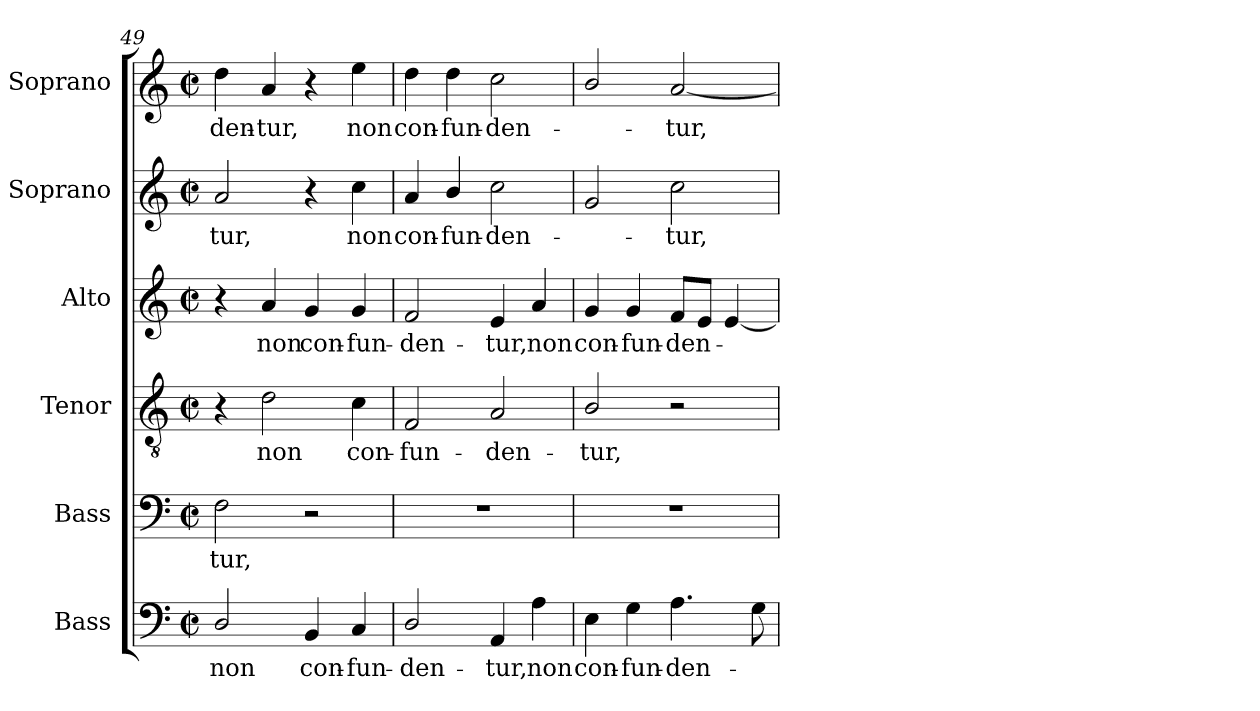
**kern	**text	**kern	**text	**kern	**text	**kern	**text	**kern	**text	**kern	**text
*part6	*part6	*part5	*part5	*part4	*part4	*part3	*part3	*part2	*part2	*part1	*part1
*staff6	*staff6	*staff5	*staff5	*staff4	*staff4	*staff3	*staff3	*staff2	*staff2	*staff1	*staff1
*I"Bass	*	*I"Bass	*	*I"Tenor	*	*I"Alto	*	*I"Soprano	*	*I"Soprano	*
*	*	*	*	*I'Tenor	*	*I'Alto	*	*	*	*	*
*clefF4	*	*clefF4	*	*clefGv2	*	*clefG2	*	*clefG2	*	*clefG2	*
*	*	*	*	*ITrd7c12	*	*	*	*	*	*	*
*k[]	*	*k[]	*	*k[]	*	*k[]	*	*k[]	*	*k[]	*
*C:	*	*C:	*	*C:	*	*C:	*	*C:	*	*C:	*
*M2/2	*	*M2/2	*	*M2/2	*	*M2/2	*	*M2/2	*	*M2/2	*
*met(c|)	*	*met(c|)	*	*met(c|)	*	*met(c|)	*	*met(c|)	*	*met(c|)	*
=49	=49	=49	=49	=49	=49	=49	=49	=49	=49	=49	=49
!	!LO:LY:b:color=#000000	!	!	!	!	!	!	!	!	!	!
!	!	!	!LO:LY:b:color=#000000	!	!	!	!	!	!	!	!
!	!	!	!	!	!	!	!	!	!LO:LY:b:color=#000000	!	!
!	!	!	!	!	!	!	!	!	!	!	!LO:LY:b:color=#000000
2Di/	non	2Fi\	-tur,	4r	.	4r	.	2ai/	-tur,	4ddi\	-den-
!	!	!	!	!	!LO:LY:b:color=#000000	!	!	!	!	!	!
!	!	!	!	!	!	!	!LO:LY:b:color=#000000	!	!	!	!
!	!	!	!	!	!	!	!	!	!	!	!LO:LY:b:color=#000000
.	.	.	.	2Di\	non	4ai/	non	.	.	4ai/	-tur,
!	!LO:LY:b:color=#000000	!	!	!	!	!	!	!	!	!	!
!	!	!	!	!	!	!	!LO:LY:b:color=#000000	!	!	!	!
4BBi/	con-	2r	.	.	.	4gi/	con-	4r	.	4r	.
!	!LO:LY:b:color=#000000	!	!	!	!	!	!	!	!	!	!
!	!	!	!	!	!LO:LY:b:color=#000000	!	!	!	!	!	!
!	!	!	!	!	!	!	!LO:LY:b:color=#000000	!	!	!	!
!	!	!	!	!	!	!	!	!	!LO:LY:b:color=#000000	!	!
!	!	!	!	!	!	!	!	!	!	!	!LO:LY:b:color=#000000
4Ci/	-fun-	.	.	4Ci\	con-	4gi/	-fun-	4cci\	non	4eei\	non
=50	=50	=50	=50	=50	=50	=50	=50	=50	=50	=50	=50
!	!LO:LY:b:color=#000000	!	!	!	!	!	!	!	!	!	!
!	!	!	!	!	!LO:LY:b:color=#000000	!	!	!	!	!	!
!	!	!	!	!	!	!	!LO:LY:b:color=#000000	!	!	!	!
!	!	!	!	!	!	!	!	!	!LO:LY:b:color=#000000	!	!
!	!	!	!	!	!	!	!	!	!	!	!LO:LY:b:color=#000000
2Di/	-den-	1r	.	2FFi/	-fun-	2fi/	-den-	4ai/	con-	4ddi\	con-
!	!	!	!	!	!	!	!	!	!LO:LY:b:color=#000000	!	!
!	!	!	!	!	!	!	!	!	!	!	!LO:LY:b:color=#000000
.	.	.	.	.	.	.	.	4bi/	-fun-	4ddi\	-fun-
!	!LO:LY:b:color=#000000	!	!	!	!	!	!	!	!	!	!
!	!	!	!	!	!LO:LY:b:color=#000000	!	!	!	!	!	!
!	!	!	!	!	!	!	!LO:LY:b:color=#000000	!	!	!	!
!	!	!	!	!	!	!	!	!	!LO:LY:b:color=#000000	!	!
!	!	!	!	!	!	!	!	!	!	!	!LO:LY:b:color=#000000
4AAi/	-tur,	.	.	2AAi/	-den-	4ei/	-tur,	2cci\	-den-	2cci\	-den-
!	!LO:LY:b:color=#000000	!	!	!	!	!	!	!	!	!	!
!	!	!	!	!	!	!	!LO:LY:b:color=#000000	!	!	!	!
4Ai\	non	.	.	.	.	4ai/	non	.	.	.	.
=51	=51	=51	=51	=51	=51	=51	=51	=51	=51	=51	=51
!	!LO:LY:b:color=#000000	!	!	!	!	!	!	!	!	!	!
!	!	!	!	!	!LO:LY:b:color=#000000	!	!	!	!	!	!
!	!	!	!	!	!	!	!LO:LY:b:color=#000000	!	!	!	!
4Ei\	con-	1r	.	2BBi/	-tur,	4gi/	con-	2gi/	.	2bi/	.
!	!LO:LY:b:color=#000000	!	!	!	!	!	!	!	!	!	!
!	!	!	!	!	!	!	!LO:LY:b:color=#000000	!	!	!	!
4Gi\	-fun-	.	.	.	.	4gi/	-fun-	.	.	.	.
!	!LO:LY:b:color=#000000	!	!	!	!	!	!	!	!	!	!
!	!	!	!	!	!	!	!LO:LY:b:color=#000000	!	!	!	!
!	!	!	!	!	!	!	!	!	!LO:LY:b:color=#000000	!	!
!	!	!	!	!	!	!	!	!	!	!	!LO:LY:b:color=#000000
4.Ai\	-den-	.	.	2r	.	8fi/L	-den-	2cci\	-tur,	[<2ai/	-tur,
.	.	.	.	.	.	8ei/J	.	.	.	.	.
.	.	.	.	.	.	[<4ei/	.	.	.	.	.
8Gi\	.	.	.	.	.	.	.	.	.	.	.
=	=	=	=	=	=	=	=	=	=	=	=
*-	*-	*-	*-	*-	*-	*-	*-	*-	*-	*-	*-
